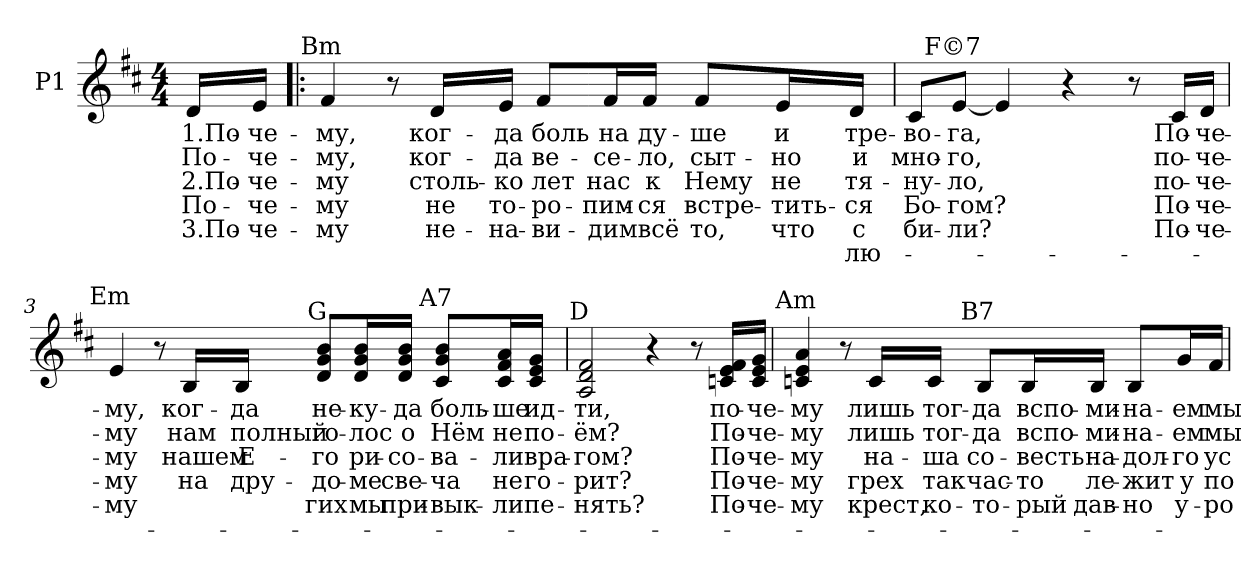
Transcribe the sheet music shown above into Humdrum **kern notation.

**kern	**text	**text	**text	**text	**text	**text
*part1	*part1	*part1	*part1	*part1	*part1	*part1
*staff1	*staff1	*staff1	*staff1	*staff1	*staff1	*staff1
*I"P1	*	*	*	*	*	*
!!LO:PB:g=z
*clefG2	*	*	*	*	*	*
*k[f#c#]	*	*	*	*	*	*
*b:	*	*	*	*	*	*
*M4/4	*	*	*	*	*	*
=	=	=	=	=	=	=
!	!LO:LY:b:color=#000000	!LO:LY:b:color=#000000	!LO:LY:b:color=#000000	!LO:LY:b:color=#000000	!LO:LY:b:color=#000000	!
16di/LL	1.По-	По-	2.По-	По-	3.По-	.
!	!LO:LY:b:color=#000000	!LO:LY:b:color=#000000	!LO:LY:b:color=#000000	!LO:LY:b:color=#000000	!LO:LY:b:color=#000000	!
16ei/JJ	-че-	-че-	-че-	-че-	-че-	.
=1!|:	=1!|:	=1!|:	=1!|:	=1!|:	=1!|:	=1!|:
!LO:TX:a:cj:t=Bm	!	!	!	!	!	!
!	!LO:LY:b:color=#000000	!LO:LY:b:color=#000000	!LO:LY:b:color=#000000	!LO:LY:b:color=#000000	!LO:LY:b:color=#000000	!
4f#i/	-му,	-му,	-му	-му	-му	.
8r	.	.	.	.	.	.
!	!LO:LY:b:color=#000000	!LO:LY:b:color=#000000	!LO:LY:b:color=#000000	!LO:LY:b:color=#000000	!LO:LY:b:color=#000000	!
16di/LL	ког-	ког-	столь-	не	не-	.
!	!LO:LY:b:color=#000000	!LO:LY:b:color=#000000	!LO:LY:b:color=#000000	!LO:LY:b:color=#000000	!LO:LY:b:color=#000000	!
16ei/JJ	-да	-да	-ко	то-	-на-	.
!	!LO:LY:b:color=#000000	!LO:LY:b:color=#000000	!LO:LY:b:color=#000000	!LO:LY:b:color=#000000	!LO:LY:b:color=#000000	!
8f#i/L	боль	ве-	лет	-ро-	-ви-	.
!	!LO:LY:b:color=#000000	!LO:LY:b:color=#000000	!LO:LY:b:color=#000000	!LO:LY:b:color=#000000	!LO:LY:b:color=#000000	!
16f#i/L	на	-се-	нас	-пим-	-дим	.
!	!LO:LY:b:color=#000000	!LO:LY:b:color=#000000	!LO:LY:b:color=#000000	!LO:LY:b:color=#000000	!LO:LY:b:color=#000000	!
16f#i/JJ	ду-	-ло,	к	-ся	всё	.
!	!LO:LY:b:color=#000000	!LO:LY:b:color=#000000	!LO:LY:b:color=#000000	!LO:LY:b:color=#000000	!LO:LY:b:color=#000000	!
8f#i/L	-ше	сыт-	Нему	встре-	то,	.
!	!LO:LY:b:color=#000000	!LO:LY:b:color=#000000	!LO:LY:b:color=#000000	!LO:LY:b:color=#000000	!LO:LY:b:color=#000000	!
16ei/L	и	-но	не	-тить-	что	.
!	!LO:LY:b:color=#000000	!LO:LY:b:color=#000000	!LO:LY:b:color=#000000	!LO:LY:b:color=#000000	!LO:LY:b:color=#000000	!LO:LY:b:color=#000000
16di/JJ	тре-	и	тя-	-ся	с	лю-
=2	=2	=2	=2	=2	=2	=2
!	!LO:LY:b:color=#000000	!LO:LY:b:color=#000000	!LO:LY:b:color=#000000	!LO:LY:b:color=#000000	!LO:LY:b:color=#000000	!
8c#i/L	-во-	мно-	-ну-	Бо-	-би-	.
!LO:TX:a:cj:t=F©7	!	!	!	!	!	!
!	!LO:LY:b:color=#000000	!LO:LY:b:color=#000000	!LO:LY:b:color=#000000	!LO:LY:b:color=#000000	!LO:LY:b:color=#000000	!
[<8ei/J	-га,	-го,	-ло,	-гом?	-ли?	.
4ei/]	.	.	.	.	.	.
4r	.	.	.	.	.	.
8r	.	.	.	.	.	.
!	!LO:LY:b:color=#000000	!LO:LY:b:color=#000000	!LO:LY:b:color=#000000	!LO:LY:b:color=#000000	!LO:LY:b:color=#000000	!
16c#i/LL	По-	по-	по-	По-	По-	.
!	!LO:LY:b:color=#000000	!LO:LY:b:color=#000000	!LO:LY:b:color=#000000	!LO:LY:b:color=#000000	!LO:LY:b:color=#000000	!
16di/JJ	-че-	-че-	-че-	-че-	-че-	.
!!LO:LB:g=z
=3	=3	=3	=3	=3	=3	=3
!LO:TX:a:cj:t=Em	!	!	!	!	!	!
!	!LO:LY:b:color=#000000	!LO:LY:b:color=#000000	!LO:LY:b:color=#000000	!LO:LY:b:color=#000000	!LO:LY:b:color=#000000	!
4ei/	-му,	-му	-му	-му	-му	.
!	!LO:LY:b:color=#000000	!LO:LY:b:color=#000000	!	!	!	!
8r	в	в	.	.	.	.
!	!LO:LY:b:color=#000000	!LO:LY:b:color=#000000	!LO:LY:b:color=#000000	!LO:LY:b:color=#000000	!	!
16Bi/LL	ког-	нам	нашем	на	.	.
!	!LO:LY:b:color=#000000	!LO:LY:b:color=#000000	!LO:LY:b:color=#000000	!LO:LY:b:color=#000000	!	!
16Bi/JJ	-да	полный	Е-	дру-	.	.
!LO:TX:a:cj:t=G	!	!	!	!	!	!
!	!LO:LY:b:color=#000000	!LO:LY:b:color=#000000	!LO:LY:b:color=#000000	!LO:LY:b:color=#000000	!LO:LY:b:color=#000000	!
8di/ 8gi/ 8bi/L	не-	го-	-го	до-	-гих	.
!	!LO:LY:b:color=#000000	!LO:LY:b:color=#000000	!LO:LY:b:color=#000000	!LO:LY:b:color=#000000	!LO:LY:b:color=#000000	!
16di/ 16gi/ 16bi/L	-ку-	-лос	ри-	-ме	мы	.
!	!LO:LY:b:color=#000000	!LO:LY:b:color=#000000	!LO:LY:b:color=#000000	!LO:LY:b:color=#000000	!LO:LY:b:color=#000000	!
16di/ 16gi/ 16bi/JJ	-да	о	-со-	све-	при-	.
!LO:TX:a:cj:t=A7	!	!	!	!	!	!
!	!LO:LY:b:color=#000000	!LO:LY:b:color=#000000	!LO:LY:b:color=#000000	!LO:LY:b:color=#000000	!LO:LY:b:color=#000000	!
8c#i/ 8gi/ 8bi/L	боль-	Нём	-ва-	-ча	-вык-	.
!	!LO:LY:b:color=#000000	!LO:LY:b:color=#000000	!LO:LY:b:color=#000000	!LO:LY:b:color=#000000	!LO:LY:b:color=#000000	!
16c#i/ 16f#i/ 16ai/L	-ше	не	-ли	не	-ли	.
!	!LO:LY:b:color=#000000	!LO:LY:b:color=#000000	!LO:LY:b:color=#000000	!LO:LY:b:color=#000000	!LO:LY:b:color=#000000	!
16c#i/ 16ei/ 16gi/JJ	ид-	по-	вра-	го-	пе-	.
=4	=4	=4	=4	=4	=4	=4
!LO:TX:a:cj:t=D	!	!	!	!	!	!
!	!LO:LY:b:color=#000000	!LO:LY:b:color=#000000	!LO:LY:b:color=#000000	!LO:LY:b:color=#000000	!LO:LY:b:color=#000000	!
2Ai/ 2di 2f#i	-ти,	-ём?	-гом?	-рит?	-нять?	.
4r	.	.	.	.	.	.
8r	.	.	.	.	.	.
!	!LO:LY:b:color=#000000	!LO:LY:b:color=#000000	!LO:LY:b:color=#000000	!LO:LY:b:color=#000000	!LO:LY:b:color=#000000	!
16cni/ 16ei/ 16f#i/LL	по-	По-	По-	По-	По-	.
!	!LO:LY:b:color=#000000	!LO:LY:b:color=#000000	!LO:LY:b:color=#000000	!LO:LY:b:color=#000000	!LO:LY:b:color=#000000	!
16ci/ 16ei/ 16gi/JJ	-че-	-че-	-че-	-че-	-че-	.
!!LO:LB:g=z
=5	=5	=5	=5	=5	=5	=5
!LO:TX:a:cj:t=Am	!	!	!	!	!	!
!	!LO:LY:b:color=#000000	!LO:LY:b:color=#000000	!LO:LY:b:color=#000000	!LO:LY:b:color=#000000	!LO:LY:b:color=#000000	!
4cni/ 4ei 4ai	-му	-му	-му	-му	-му	.
8r	.	.	.	.	.	.
!	!LO:LY:b:color=#000000	!LO:LY:b:color=#000000	!LO:LY:b:color=#000000	!LO:LY:b:color=#000000	!LO:LY:b:color=#000000	!
16ci/LL	лишь	лишь	на-	грех	крест,	.
!	!LO:LY:b:color=#000000	!LO:LY:b:color=#000000	!LO:LY:b:color=#000000	!LO:LY:b:color=#000000	!LO:LY:b:color=#000000	!
16ci/JJ	тог-	тог-	-ша	так	ко-	.
!LO:TX:a:cj:t=B7	!	!	!	!	!	!
!	!LO:LY:b:color=#000000	!LO:LY:b:color=#000000	!LO:LY:b:color=#000000	!LO:LY:b:color=#000000	!LO:LY:b:color=#000000	!
8Bi/L	-да	-да	со-	час-	-то-	.
!	!LO:LY:b:color=#000000	!LO:LY:b:color=#000000	!LO:LY:b:color=#000000	!LO:LY:b:color=#000000	!LO:LY:b:color=#000000	!
16Bi/L	вспо-	вспо-	-весть	-то	-рый	.
!	!LO:LY:b:color=#000000	!LO:LY:b:color=#000000	!LO:LY:b:color=#000000	!LO:LY:b:color=#000000	!LO:LY:b:color=#000000	!
16Bi/JJ	-ми-	-ми-	на-	ле-	дав-	.
!	!LO:LY:b:color=#000000	!LO:LY:b:color=#000000	!LO:LY:b:color=#000000	!LO:LY:b:color=#000000	!LO:LY:b:color=#000000	!
8Bi/L	-на-	-на-	-дол-	-жит	-но	.
!	!LO:LY:b:color=#000000	!LO:LY:b:color=#000000	!LO:LY:b:color=#000000	!LO:LY:b:color=#000000	!LO:LY:b:color=#000000	!
16gi/L	-ем	-ем	-го	у	у-	.
!	!LO:LY:b:color=#000000	!LO:LY:b:color=#000000	!LO:LY:b:color=#000000	!LO:LY:b:color=#000000	!LO:LY:b:color=#000000	!
16f#i/JJ	мы	мы	ус-	по-	-ро-	.
=	=	=	=	=	=	=
*-	*-	*-	*-	*-	*-	*-
